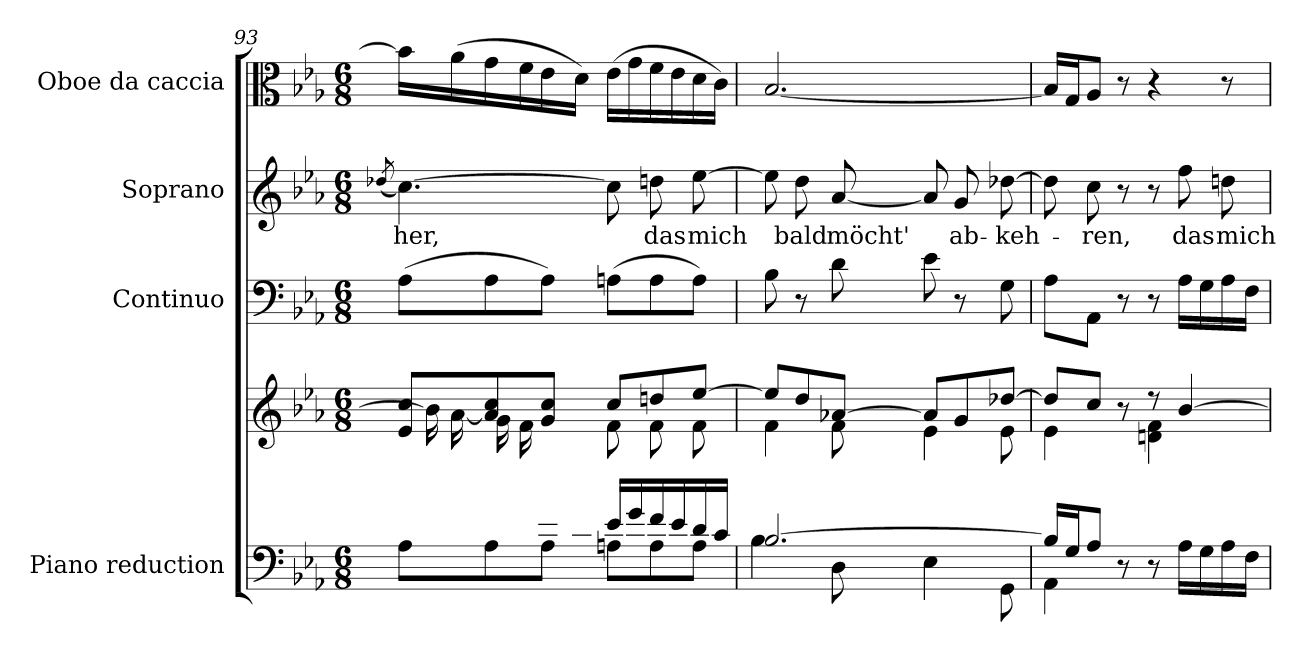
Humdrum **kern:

**kern	**kern	**kern	**kern	**text	**kern
*part4	*part4	*part3	*part2	*part2	*part1
*staff5	*staff4	*staff3	*staff2	*staff2	*staff1
*I"Piano reduction	*	*I"Continuo	*I"Soprano	*	*I"Oboe da caccia
*I'Pno	*	*	*	*	*I'Ob
*clefF4	*clefG2	*clefF4	*clefG2	*	*clefC3
*k[b-e-a-]	*k[b-e-a-]	*k[b-e-a-]	*k[b-e-a-]	*	*k[b-e-a-]
*M6/8	*M6/8	*M6/8	*M6/8	*	*M6/8
=93	=93	=93	=93	=93	=93
.	.	.	(8qdd-X/	.	.
*^	*^	*	*	*	*
*	*^	*	*	*	*	*	*
!	!	!	!	!	!	!	!LO:LY:b	!
4ryy	4.ryy	8A-\L	8e-/ 8cc/L	16b-\LL]	(8A-\L	[4.cc\)	-her,	16b-\LL]
.	.	.	.	[16a-\	.	.	.	(16a-\
.	.	8A-\	8a-/] 8cc/	16g\	8A-\	.	.	16g\
.	.	.	.	16f\	.	.	.	16f\
16e-/	.	8A-\J	8g/ 8cc/J	8ryy	8A-\J)	.	.	16e-\
16dn/JJ	.	.	.	.	.	.	.	16d\JJ)
4.ryy	16e-/LL	8An\L	8cc/L	8f\L	(8An\L	8cc\]	.	(16e-\LL
.	16g/	.	.	.	.	.	.	16g\
!	!	!	!	!	!	!	!LO:LY:b	!
.	16f/	8A\	8ddn/	8f\	8A\	8ddn\	das	16f\
.	16e-/	.	.	.	.	.	.	16e-\
!	!	!	!	!	!	!	!LO:LY:b	!
.	16d/	8A\J	[8ee-/J	8f\J	8A\J)	[8ee-\	mich	16d\
.	16c/JJ	.	.	.	.	.	.	16c\JJ)
*	*v	*v	*	*	*	*	*	*
!!LO:PB:g=z
=94	=94	=94	=94	=94	=94	=94	=94
[2.B-/	4B-\	8ee-/L]	4f\	8B-\	8ee-\]	.	[2.B-/
!	!	!	!	!	!	!LO:LY:b	!
.	.	8dd/	.	8r	8dd\	bald	.
!	!	!	!	!	!	!LO:LY:b	!
.	8D\	[8a-X/J	8f\	8d\	[8a-/	möcht'	.
.	4E-\	8a-/L]	4e-\	8e-\	8a-/]	.	.
!	!	!	!	!	!	!LO:LY:b	!
.	.	8g/	.	8r	8g/	ab-	.
!	!	!	!	!	!	!LO:LY:b	!
.	8GG\	[8dd-X/J	8e-\	8G\	[8dd-X\	-keh-	.
=95	=95	=95	=95	=95	=95	=95	=95
16B-/LL]	4AA-\	8dd-/L]	4e-\	8A-\L	8dd-\]	.	16B-/LL]
16G/J	.	.	.	.	.	.	16G/J
!	!	!	!	!	!	!LO:LY:b	!
8A-/J	.	8cc/J	.	8AA-\J	8cc\	-ren,	8A-/J
8r	8ryy	8r	8ryy	8r	8r	.	8r
8r	8ryy	8r	4dn\ 4f\	8r	8r	.	4r
!	!	!	!	!	!	!LO:LY:b	!
4ryy	16A-\LL	[4b-/	.	16A-\LL	8ff\	das	.
.	16G\	.	.	16G\	.	.	.
!	!	!	!	!	!	!LO:LY:b	!
.	16A-\	.	8ryy	16A-\	8ddn\	mich	8r
.	16F\JJ	.	.	16F\JJ	.	.	.
*v	*v	*	*	*	*	*	*
*	*v	*v	*	*	*	*
=	=	=	=	=	=
*-	*-	*-	*-	*-	*-
